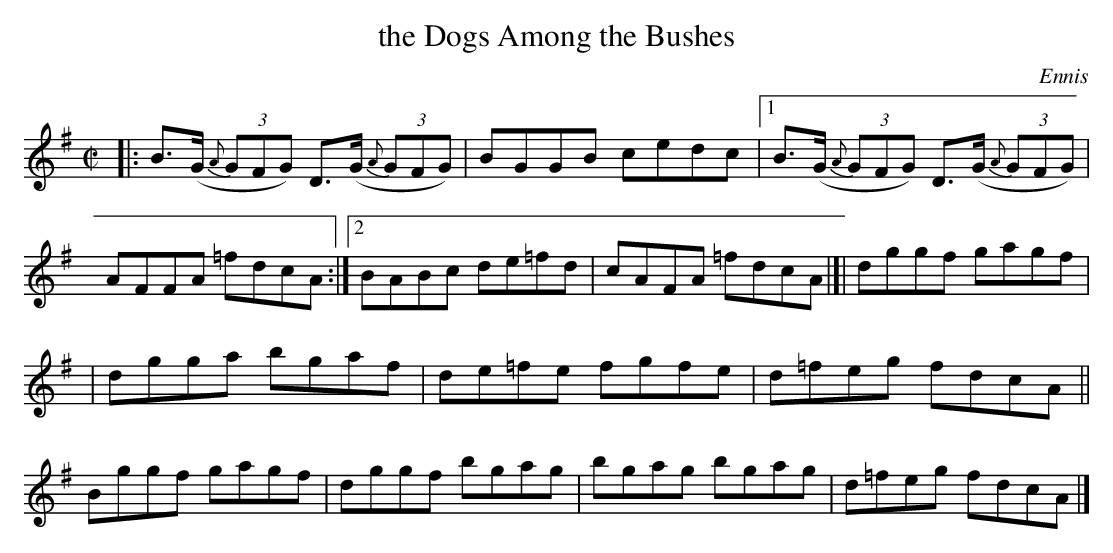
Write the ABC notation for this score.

X:1
T: the Dogs Among the Bushes
M: C|
L: 1/8
O: Ennis
K: G
|: B>(G (3{A}GFG) D>(G (3{A}GFG) | BGGB cedc |\
[1 B>(G (3{A}GFG) D>(G (3{A}GFG) | AFFA =fdcA :|\
[2 BABc de=fd | cAFA =fdcA |]| dggf gagf |
|  dgga bgaf | de=fe fgfe | d=feg fdcA ||\
   Bggf gagf | dggf bgag |  bgag bgag | d=feg fdcA |]
